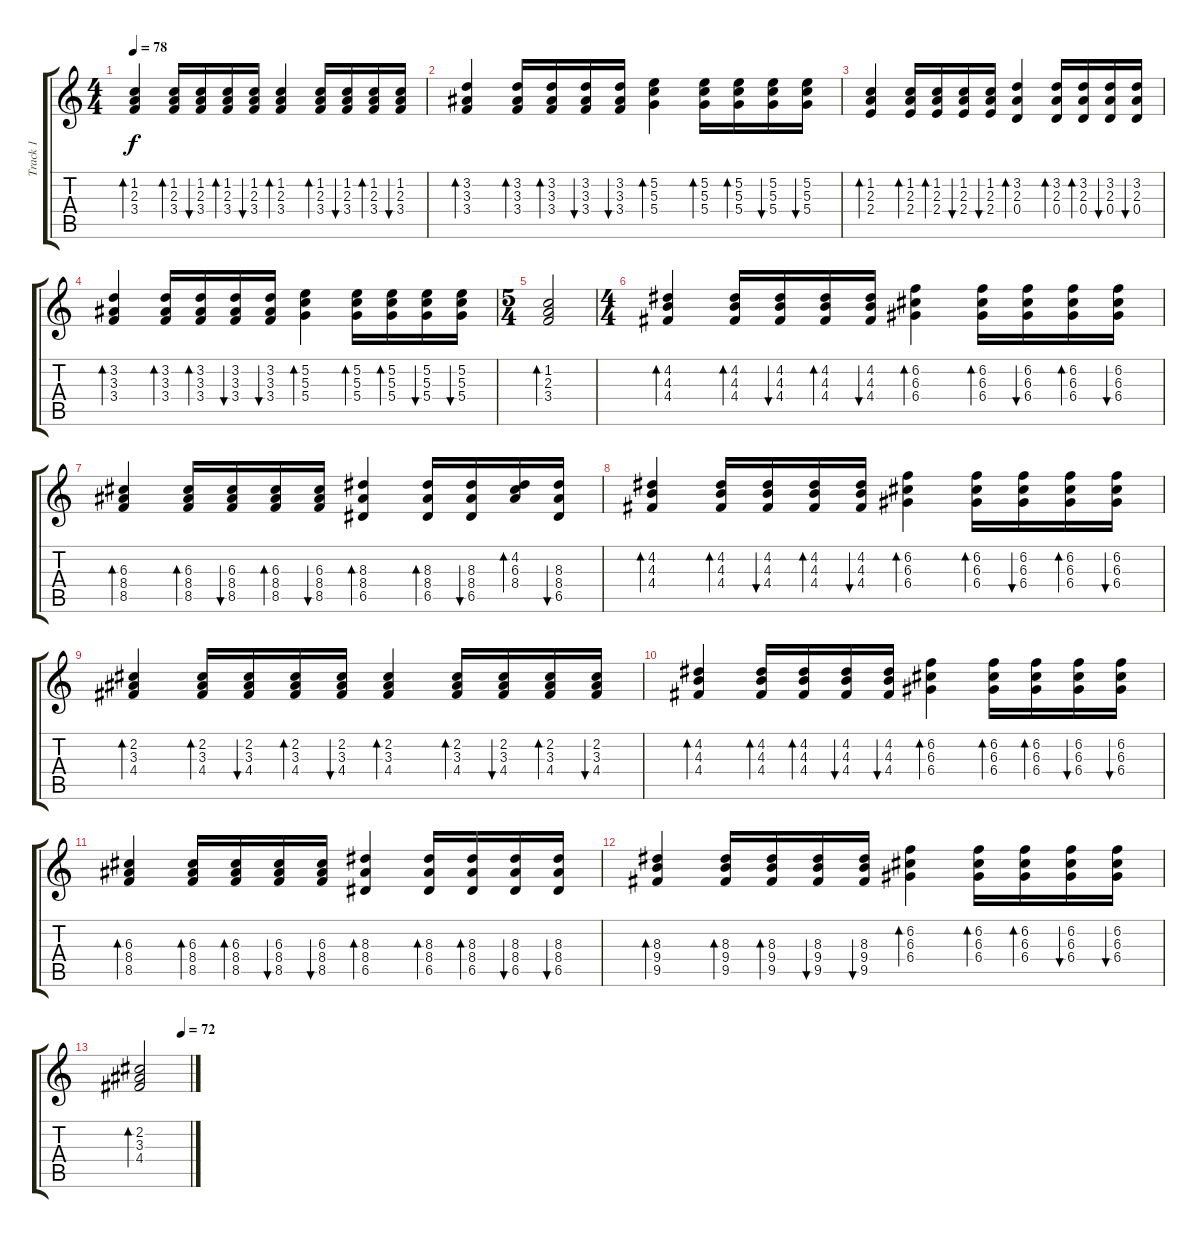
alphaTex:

\track ("Track 1" "Track 1") {instrument acousticguitarnylon}
\staff {score tabs}
\tuning (E4 B3 G3 D3 A2 E2) {hide}
\ts (4 4)
\tempo 78
\clef g2
\ks c
(1.2 2.3 3.4).4{bd 60 dy f} (1.2 2.3 3.4).16{bd 60} (1.2 2.3 3.4).16{bu 60} (1.2 2.3 3.4).16{bd 120} (1.2 2.3 3.4).16{bu 60} (1.2 2.3 3.4).4{bd 60} (1.2 2.3 3.4).16{bd 60} (1.2 2.3 3.4).16{bu 60} (1.2 2.3 3.4).16{bd 120} (1.2 2.3 3.4).16{bu 120} |
(3.2 3.3 3.4).4{bd 60} (3.2 3.3 3.4).16{bd 120} (3.2 3.3 3.4).16{bd 60} (3.2 3.3 3.4).16{bu 60} (3.2 3.3 3.4).16{bu 60} (5.2 5.3 5.4).4{bd 60} (5.2 5.3 5.4).16{bd 120} (5.2 5.3 5.4).16{bd 60} (5.2 5.3 5.4).16{bu 60} (5.2 5.3 5.4).16{bu 120} |
(1.2 2.3 2.4).4{bd 60} (1.2 2.3 2.4).16{bd 120} (1.2 2.3 2.4).16{bd 60} (1.2 2.3 2.4).16{bu 60} (1.2 2.3 2.4).16{bu 60} (3.2 2.3 0.4).4{bd 60} (3.2 2.3 0.4).16{bd 120} (3.2 2.3 0.4).16{bd 60} (3.2 2.3 0.4).16{bu 60} (3.2 2.3 0.4).16{bu 120} |
(3.2 3.3 3.4).4{bd 60} (3.2 3.3 3.4).16{bd 120} (3.2 3.3 3.4).16{bd 60} (3.2 3.3 3.4).16{bu 60} (3.2 3.3 3.4).16{bu 60} (5.2 5.3 5.4).4{bd 60} (5.2 5.3 5.4).16{bd 120} (5.2 5.3 5.4).16{bd 60} (5.2 5.3 5.4).16{bu 60} (5.2 5.3 5.4).16{bu 120} |
\ts (5 4)
(1.2 2.3 3.4).2{bd 60} |
\ts (4 4)
(4.2 4.3 4.4).4{bd 60} (4.2 4.3 4.4).16{bd 60} (4.2 4.3 4.4).16{bu 60} (4.2 4.3 4.4).16{bd 120} (4.2 4.3 4.4).16{bu 60} (6.2 6.3 6.4).4{bd 60} (6.2 6.3 6.4).16{bd 60} (6.2 6.3 6.4).16{bu 60} (6.2 6.3 6.4).16{bd 120} (6.2 6.3 6.4).16{bu 120} |
(6.3 8.4 8.5).4{bd 60} (6.3 8.4 8.5).16{bd 60} (6.3 8.4 8.5).16{bu 60} (6.3 8.4 8.5).16{bd 120} (6.3 8.4 8.5).16{bu 60} (8.3 8.4 6.5).4{bd 60} (8.3 8.4 6.5).16{bd 60} (8.3 8.4 6.5).16{bu 60} (4.2 6.3 8.4).16{bd 120} (8.3 8.4 6.5).16{bu 120} |
(4.2 4.3 4.4).4{bd 60} (4.2 4.3 4.4).16{bd 60} (4.2 4.3 4.4).16{bu 60} (4.2 4.3 4.4).16{bd 120} (4.2 4.3 4.4).16{bu 60} (6.2 6.3 6.4).4{bd 60} (6.2 6.3 6.4).16{bd 60} (6.2 6.3 6.4).16{bu 60} (6.2 6.3 6.4).16{bd 120} (6.2 6.3 6.4).16{bu 120} |
(2.2 3.3 4.4).4{bd 60} (2.2 3.3 4.4).16{bd 60} (2.2 3.3 4.4).16{bu 60} (2.2 3.3 4.4).16{bd 120} (2.2 3.3 4.4).16{bu 60} (2.2 3.3 4.4).4{bd 60} (2.2 3.3 4.4).16{bd 60} (2.2 3.3 4.4).16{bu 60} (2.2 3.3 4.4).16{bd 120} (2.2 3.3 4.4).16{bu 120} |
(4.2 4.3 4.4).4{bd 60} (4.2 4.3 4.4).16{bd 120} (4.2 4.3 4.4).16{bd 60} (4.2 4.3 4.4).16{bu 60} (4.2 4.3 4.4).16{bu 60} (6.2 6.3 6.4).4{bd 60} (6.2 6.3 6.4).16{bd 120} (6.2 6.3 6.4).16{bd 60} (6.2 6.3 6.4).16{bu 60} (6.2 6.3 6.4).16{bu 120} |
(6.3 8.4 8.5).4{bd 60} (6.3 8.4 8.5).16{bd 120} (6.3 8.4 8.5).16{bd 60} (6.3 8.4 8.5).16{bu 60} (6.3 8.4 8.5).16{bu 60} (8.3 8.4 6.5).4{bd 60} (8.3 8.4 6.5).16{bd 120} (8.3 8.4 6.5).16{bd 60} (8.3 8.4 6.5).16{bu 60} (8.3 8.4 6.5).16{bu 120} |
(8.3 9.4 9.5).4{bd 60} (8.3 9.4 9.5).16{bd 120} (8.3 9.4 9.5).16{bd 60} (8.3 9.4 9.5).16{bu 60} (8.3 9.4 9.5).16{bu 60} (6.2 6.3 6.4).4{bd 60} (6.2 6.3 6.4).16{bd 120} (6.2 6.3 6.4).16{bd 60} (6.2 6.3 6.4).16{bu 60} (6.2 6.3 6.4).16{bu 120} |
\tempo (72 0.8333333333333334)
(2.2 3.3 4.4).2{bd 60}
